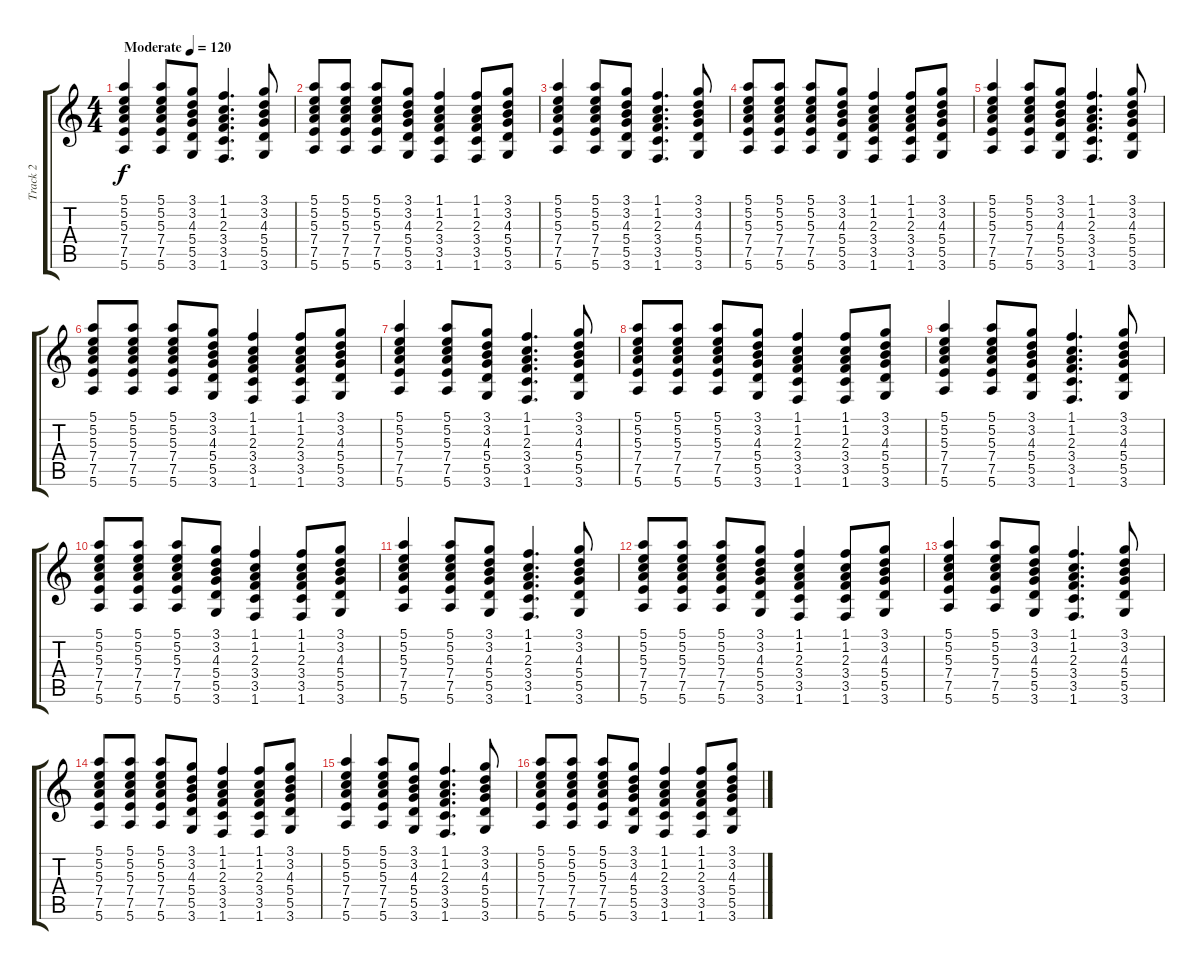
\track ("Track 2" "Track 2") {instrument acousticguitarsteel}
\staff {score tabs}
\tuning (E4 B3 G3 D3 A2 E2) {hide}
\ts (4 4)
\tempo (120 "Moderate")
\clef g2
\ks c
(5.1 5.2 5.3 7.4 7.5 5.6).4{dy f instrument acousticguitarsteel} (5.1 5.2 5.3 7.4 7.5 5.6).8 (3.1 3.2 4.3 5.4 5.5 3.6).8 (1.1 1.2 2.3 3.4 3.5 1.6).4{d} (3.1 3.2 4.3 5.4 5.5 3.6).8 |
(5.1 5.2 5.3 7.4 7.5 5.6).8 (5.1 5.2 5.3 7.4 7.5 5.6).8 (5.1 5.2 5.3 7.4 7.5 5.6).8 (3.1 3.2 4.3 5.4 5.5 3.6).8 (1.1 1.2 2.3 3.4 3.5 1.6).4 (1.1 1.2 2.3 3.4 3.5 1.6).8 (3.1 3.2 4.3 5.4 5.5 3.6).8 |
(5.1 5.2 5.3 7.4 7.5 5.6).4 (5.1 5.2 5.3 7.4 7.5 5.6).8 (3.1 3.2 4.3 5.4 5.5 3.6).8 (1.1 1.2 2.3 3.4 3.5 1.6).4{d} (3.1 3.2 4.3 5.4 5.5 3.6).8 |
(5.1 5.2 5.3 7.4 7.5 5.6).8 (5.1 5.2 5.3 7.4 7.5 5.6).8 (5.1 5.2 5.3 7.4 7.5 5.6).8 (3.1 3.2 4.3 5.4 5.5 3.6).8 (1.1 1.2 2.3 3.4 3.5 1.6).4 (1.1 1.2 2.3 3.4 3.5 1.6).8 (3.1 3.2 4.3 5.4 5.5 3.6).8 |
(5.1 5.2 5.3 7.4 7.5 5.6).4 (5.1 5.2 5.3 7.4 7.5 5.6).8 (3.1 3.2 4.3 5.4 5.5 3.6).8 (1.1 1.2 2.3 3.4 3.5 1.6).4{d} (3.1 3.2 4.3 5.4 5.5 3.6).8 |
(5.1 5.2 5.3 7.4 7.5 5.6).8 (5.1 5.2 5.3 7.4 7.5 5.6).8 (5.1 5.2 5.3 7.4 7.5 5.6).8 (3.1 3.2 4.3 5.4 5.5 3.6).8 (1.1 1.2 2.3 3.4 3.5 1.6).4 (1.1 1.2 2.3 3.4 3.5 1.6).8 (3.1 3.2 4.3 5.4 5.5 3.6).8 |
(5.1 5.2 5.3 7.4 7.5 5.6).4 (5.1 5.2 5.3 7.4 7.5 5.6).8 (3.1 3.2 4.3 5.4 5.5 3.6).8 (1.1 1.2 2.3 3.4 3.5 1.6).4{d} (3.1 3.2 4.3 5.4 5.5 3.6).8 |
(5.1 5.2 5.3 7.4 7.5 5.6).8 (5.1 5.2 5.3 7.4 7.5 5.6).8 (5.1 5.2 5.3 7.4 7.5 5.6).8 (3.1 3.2 4.3 5.4 5.5 3.6).8 (1.1 1.2 2.3 3.4 3.5 1.6).4 (1.1 1.2 2.3 3.4 3.5 1.6).8 (3.1 3.2 4.3 5.4 5.5 3.6).8 |
(5.1 5.2 5.3 7.4 7.5 5.6).4 (5.1 5.2 5.3 7.4 7.5 5.6).8 (3.1 3.2 4.3 5.4 5.5 3.6).8 (1.1 1.2 2.3 3.4 3.5 1.6).4{d} (3.1 3.2 4.3 5.4 5.5 3.6).8 |
(5.1 5.2 5.3 7.4 7.5 5.6).8 (5.1 5.2 5.3 7.4 7.5 5.6).8 (5.1 5.2 5.3 7.4 7.5 5.6).8 (3.1 3.2 4.3 5.4 5.5 3.6).8 (1.1 1.2 2.3 3.4 3.5 1.6).4 (1.1 1.2 2.3 3.4 3.5 1.6).8 (3.1 3.2 4.3 5.4 5.5 3.6).8 |
(5.1 5.2 5.3 7.4 7.5 5.6).4 (5.1 5.2 5.3 7.4 7.5 5.6).8 (3.1 3.2 4.3 5.4 5.5 3.6).8 (1.1 1.2 2.3 3.4 3.5 1.6).4{d} (3.1 3.2 4.3 5.4 5.5 3.6).8 |
(5.1 5.2 5.3 7.4 7.5 5.6).8 (5.1 5.2 5.3 7.4 7.5 5.6).8 (5.1 5.2 5.3 7.4 7.5 5.6).8 (3.1 3.2 4.3 5.4 5.5 3.6).8 (1.1 1.2 2.3 3.4 3.5 1.6).4 (1.1 1.2 2.3 3.4 3.5 1.6).8 (3.1 3.2 4.3 5.4 5.5 3.6).8 |
(5.1 5.2 5.3 7.4 7.5 5.6).4 (5.1 5.2 5.3 7.4 7.5 5.6).8 (3.1 3.2 4.3 5.4 5.5 3.6).8 (1.1 1.2 2.3 3.4 3.5 1.6).4{d} (3.1 3.2 4.3 5.4 5.5 3.6).8 |
(5.1 5.2 5.3 7.4 7.5 5.6).8 (5.1 5.2 5.3 7.4 7.5 5.6).8 (5.1 5.2 5.3 7.4 7.5 5.6).8 (3.1 3.2 4.3 5.4 5.5 3.6).8 (1.1 1.2 2.3 3.4 3.5 1.6).4 (1.1 1.2 2.3 3.4 3.5 1.6).8 (3.1 3.2 4.3 5.4 5.5 3.6).8 |
(5.1 5.2 5.3 7.4 7.5 5.6).4 (5.1 5.2 5.3 7.4 7.5 5.6).8 (3.1 3.2 4.3 5.4 5.5 3.6).8 (1.1 1.2 2.3 3.4 3.5 1.6).4{d} (3.1 3.2 4.3 5.4 5.5 3.6).8 |
(5.1 5.2 5.3 7.4 7.5 5.6).8 (5.1 5.2 5.3 7.4 7.5 5.6).8 (5.1 5.2 5.3 7.4 7.5 5.6).8 (3.1 3.2 4.3 5.4 5.5 3.6).8 (1.1 1.2 2.3 3.4 3.5 1.6).4 (1.1 1.2 2.3 3.4 3.5 1.6).8 (3.1 3.2 4.3 5.4 5.5 3.6).8
